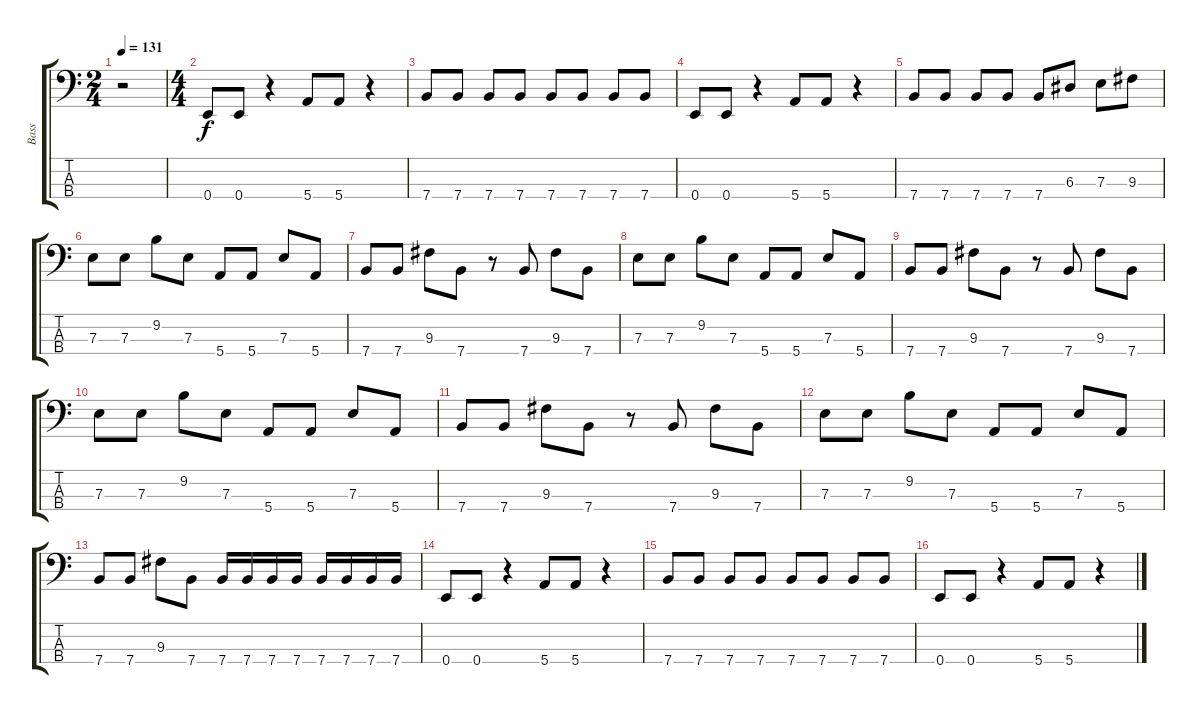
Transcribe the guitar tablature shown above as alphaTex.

\track ("Bass" "Bass") {instrument electricbasspick}
\staff {score tabs}
\tuning (G2 D2 A1 E1) {hide}
\ts (2 4)
\tempo 131
\clef f4
\ks c
r.2{dy f instrument electricbasspick} |
\ts (4 4)
0.4.8 0.4.8 r.4 5.4.8 5.4.8 r.4 |
7.4.8 7.4.8 7.4.8 7.4.8 7.4.8 7.4.8 7.4.8 7.4.8 |
0.4.8 0.4.8 r.4 5.4.8 5.4.8 r.4 |
7.4.8 7.4.8 7.4.8 7.4.8 7.4.8 6.3.8 7.3.8 9.3.8 |
7.3.8 7.3.8 9.2.8 7.3.8 5.4.8 5.4.8 7.3.8 5.4.8 |
7.4.8 7.4.8 9.3.8 7.4.8 r.8 7.4.8 9.3.8 7.4.8 |
7.3.8 7.3.8 9.2.8 7.3.8 5.4.8 5.4.8 7.3.8 5.4.8 |
7.4.8 7.4.8 9.3.8 7.4.8 r.8 7.4.8 9.3.8 7.4.8 |
7.3.8 7.3.8 9.2.8 7.3.8 5.4.8 5.4.8 7.3.8 5.4.8 |
7.4.8 7.4.8 9.3.8 7.4.8 r.8 7.4.8 9.3.8 7.4.8 |
7.3.8 7.3.8 9.2.8 7.3.8 5.4.8 5.4.8 7.3.8 5.4.8 |
7.4.8 7.4.8 9.3.8 7.4.8 7.4.16 7.4.16 7.4.16 7.4.16 7.4.16 7.4.16 7.4.16 7.4.16 |
0.4.8 0.4.8 r.4 5.4.8 5.4.8 r.4 |
7.4.8 7.4.8 7.4.8 7.4.8 7.4.8 7.4.8 7.4.8 7.4.8 |
0.4.8 0.4.8 r.4 5.4.8 5.4.8 r.4
